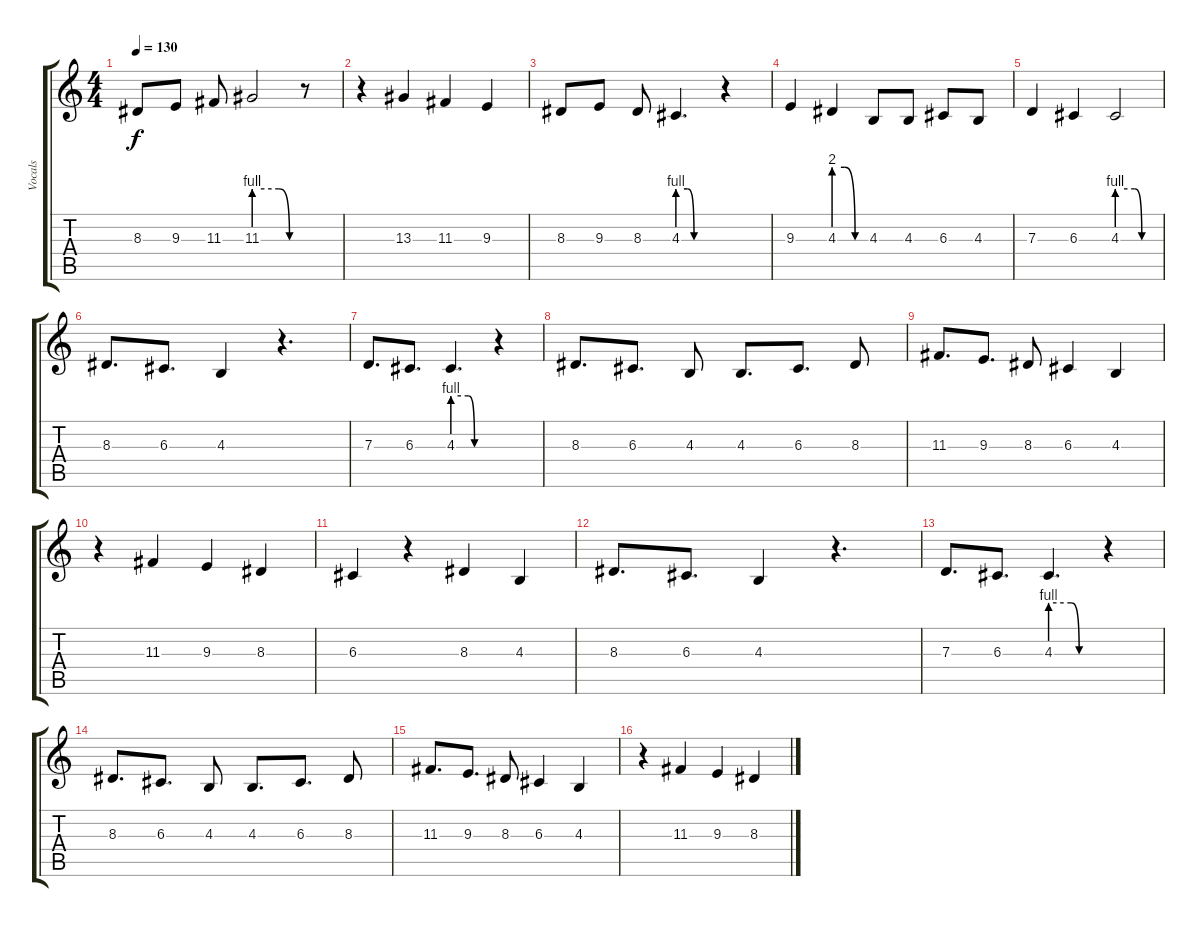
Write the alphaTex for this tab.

\track ("Vocals" "Vocals") {instrument tenorsax}
\staff {score tabs}
\tuning (E4 B3 G3 D3 A2 E2) {hide}
\ts (4 4)
\tempo 130
\clef g2
\ks c
8.3.8{dy f} 9.3.8 11.3.8 11.3{be (custom 0 4 35 4 50 0 60 0)}.2 r.8 |
r.4 13.3.4 11.3.4 9.3.4 |
8.3.8 9.3.8 8.3.8 4.3{be (custom 0 4 15 4 25 0 60 0)}.4{d} r.4 |
9.3.4 4.3{be (custom 0 8 20 8 40 0 60 0)}.4 4.3.8 4.3.8 6.3.8 4.3.8 |
7.3.4 6.3.4 4.3{be (custom 0 4 25 4 35 0 60 0)}.2 |
8.3.8{d} 6.3.8{d} 4.3.4 r.4{d} |
7.3.8{d} 6.3.8{d} 4.3{be (custom 0 4 25 4 35 0 60 0)}.4{d} r.4 |
8.3.8{d} 6.3.8{d} 4.3.8 4.3.8{d} 6.3.8{d} 8.3.8 |
11.3.8{d} 9.3.8{d} 8.3.8 6.3.4 4.3.4 |
r.4 11.3.4 9.3.4 8.3.4 |
6.3.4 r.4 8.3.4 4.3.4 |
8.3.8{d} 6.3.8{d} 4.3.4 r.4{d} |
7.3.8{d} 6.3.8{d} 4.3{be (custom 0 4 25 4 35 0 60 0)}.4{d} r.4 |
8.3.8{d} 6.3.8{d} 4.3.8 4.3.8{d} 6.3.8{d} 8.3.8 |
11.3.8{d} 9.3.8{d} 8.3.8 6.3.4 4.3.4 |
r.4 11.3.4 9.3.4 8.3.4
